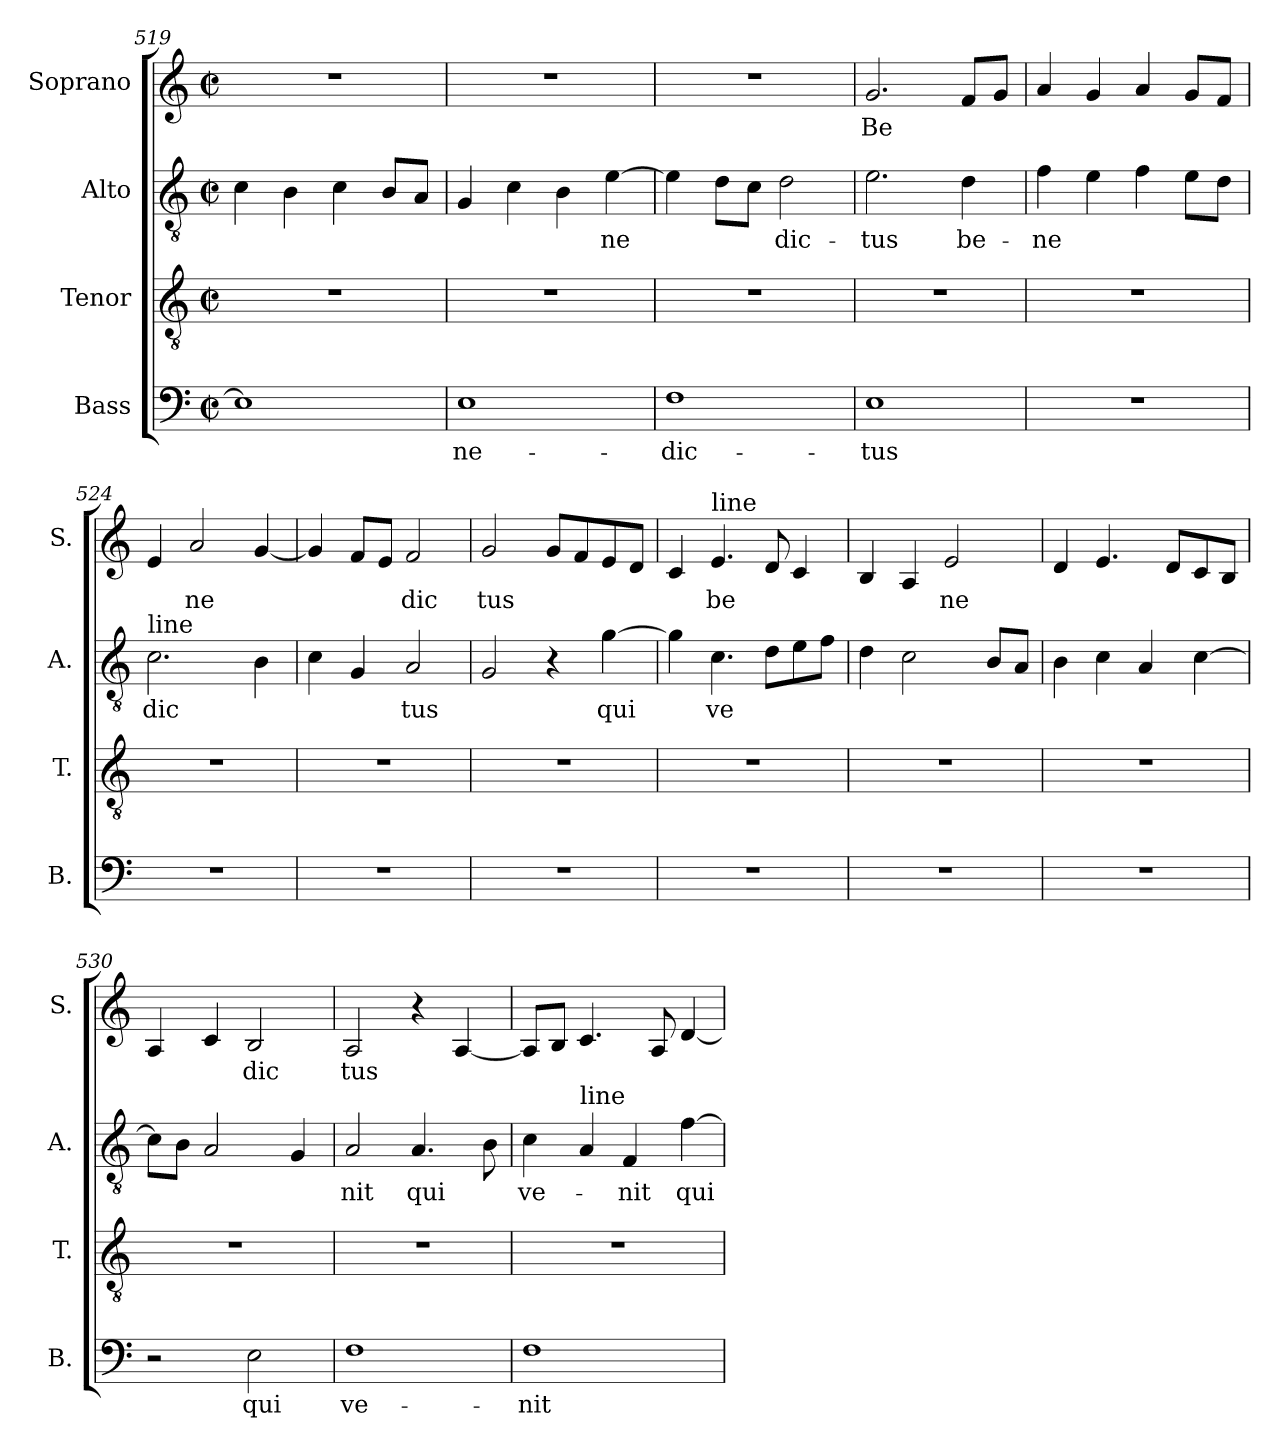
**kern	**text	**kern	**kern	**text	**kern	**text
*part4	*part4	*part3	*part2	*part2	*part1	*part1
*staff4	*staff4	*staff3	*staff2	*staff2	*staff1	*staff1
*I"Bass	*	*I"Tenor	*I"Alto	*	*I"Soprano	*
*I'B.	*	*I'T.	*I'A.	*	*I'S.	*
*clefF4	*	*clefGv2	*clefGv2	*	*clefG2	*
*k[]	*	*k[]	*k[]	*	*k[]	*
*M2/2	*	*M2/2	*M2/2	*	*M2/2	*
*met(c|)	*	*met(c|)	*met(c|)	*	*met(c|)	*
=519	=519	=519	=519	=519	=519	=519
1E]	.	1r	4c\	.	1r	.
.	.	.	4B\	.	.	.
.	.	.	4c\	.	.	.
.	.	.	8B/L	.	.	.
.	.	.	8A/J	.	.	.
=520	=520	=520	=520	=520	=520	=520
!	!LO:LY:b	!	!	!	!	!
1E	-ne-	1r	4G/	.	1r	.
.	.	.	4c\	.	.	.
.	.	.	4B\	.	.	.
!	!	!	!	!LO:LY:b	!	!
.	.	.	[4e\	ne	.	.
=521	=521	=521	=521	=521	=521	=521
!	!LO:LY:b	!	!	!	!	!
1F	-dic-	1r	4e\]	.	1r	.
.	.	.	8d\L	.	.	.
.	.	.	8c\J	.	.	.
!	!	!	!	!LO:LY:b	!	!
.	.	.	2d\	dic-	.	.
=522	=522	=522	=522	=522	=522	=522
!	!LO:LY:b	!	!	!LO:LY:b	!	!LO:LY:b
1E	-tus	1r	2.e\	-tus	2.g/	Be
!	!	!	!	!LO:LY:b	!	!
.	.	.	4d\	be-	8f/L	.
.	.	.	.	.	8g/J	.
=523	=523	=523	=523	=523	=523	=523
!	!	!	!	!LO:LY:b	!	!
1r	.	1r	4f\	-ne	4a/	.
.	.	.	4e\	.	4g/	.
.	.	.	4f\	.	4a/	.
.	.	.	8e\L	.	8g/L	.
.	.	.	8d\J	.	8f/J	.
=524	=524	=524	=524	=524	=524	=524
!	!	!	!LO:TX:a:t=line	!	!	!
!	!	!	!	!LO:LY:b	!	!
1r	.	1r	2.c\	dic	4e/	.
!	!	!	!	!	!	!LO:LY:b
.	.	.	.	.	2a/	ne
.	.	.	4B\	.	[4g/	.
=525	=525	=525	=525	=525	=525	=525
1r	.	1r	4c\	.	4g/]	.
.	.	.	4G/	.	8f/L	.
.	.	.	.	.	8e/J	.
!	!	!	!	!LO:LY:b	!	!LO:LY:b
.	.	.	2A/	tus	2f/	dic
=526	=526	=526	=526	=526	=526	=526
!	!	!	!	!	!	!LO:LY:b
1r	.	1r	2G/	.	2g/	tus
.	.	.	4r	.	8g/L	.
.	.	.	.	.	8f/	.
!	!	!	!	!LO:LY:b	!	!
.	.	.	[4g\	qui	8e/	.
.	.	.	.	.	8d/J	.
!!LO:LB:g=z
=527	=527	=527	=527	=527	=527	=527
1r	.	1r	4g\]	.	4c/	.
!	!	!	!	!	!LO:TX:a:t=line	!
!	!	!	!	!LO:LY:b	!	!LO:LY:b
.	.	.	4.c\	ve	4.e/	be
.	.	.	8d\L	.	8d/	.
.	.	.	8e\	.	4c/	.
.	.	.	8f\J	.	.	.
=528	=528	=528	=528	=528	=528	=528
1r	.	1r	4d\	.	4B/	.
.	.	.	2c\	.	4A/	.
!	!	!	!	!	!	!LO:LY:b
.	.	.	.	.	2e/	ne
.	.	.	8B/L	.	.	.
.	.	.	8A/J	.	.	.
=529	=529	=529	=529	=529	=529	=529
1r	.	1r	4B\	.	4d/	.
.	.	.	4c\	.	4.e/	.
.	.	.	4A/	.	.	.
.	.	.	.	.	8d/L	.
.	.	.	[4c\	.	8c/	.
.	.	.	.	.	8B/J	.
=530	=530	=530	=530	=530	=530	=530
2r	.	1r	8c\L]	.	4A/	.
.	.	.	8B\J	.	.	.
.	.	.	2A/	.	4c/	.
!	!LO:LY:b	!	!	!	!	!LO:LY:b
2E\	qui	.	.	.	2B/	dic
.	.	.	4G/	.	.	.
=531	=531	=531	=531	=531	=531	=531
!	!LO:LY:b	!	!	!LO:LY:b	!	!LO:LY:b
1F	ve-	1r	2A/	nit	2A/	tus
!	!	!	!	!LO:LY:b	!	!
.	.	.	4.A/	qui	4r	.
.	.	.	.	.	[4A/	.
.	.	.	8B\	.	.	.
=532	=532	=532	=532	=532	=532	=532
!	!LO:LY:b	!	!	!LO:LY:b	!	!
1F	-nit	1r	4c\	ve-	8A/L]	.
.	.	.	.	.	8B/J	.
!	!	!	!LO:TX:a:t=line	!	!	!
.	.	.	4A/	.	4.c/	.
!	!	!	!	!LO:LY:b	!	!
.	.	.	4F/	-nit	.	.
.	.	.	.	.	8A/	.
!	!	!	!	!LO:LY:b	!	!
.	.	.	[4f\	qui	[4d/	.
=	=	=	=	=	=	=
*-	*-	*-	*-	*-	*-	*-
